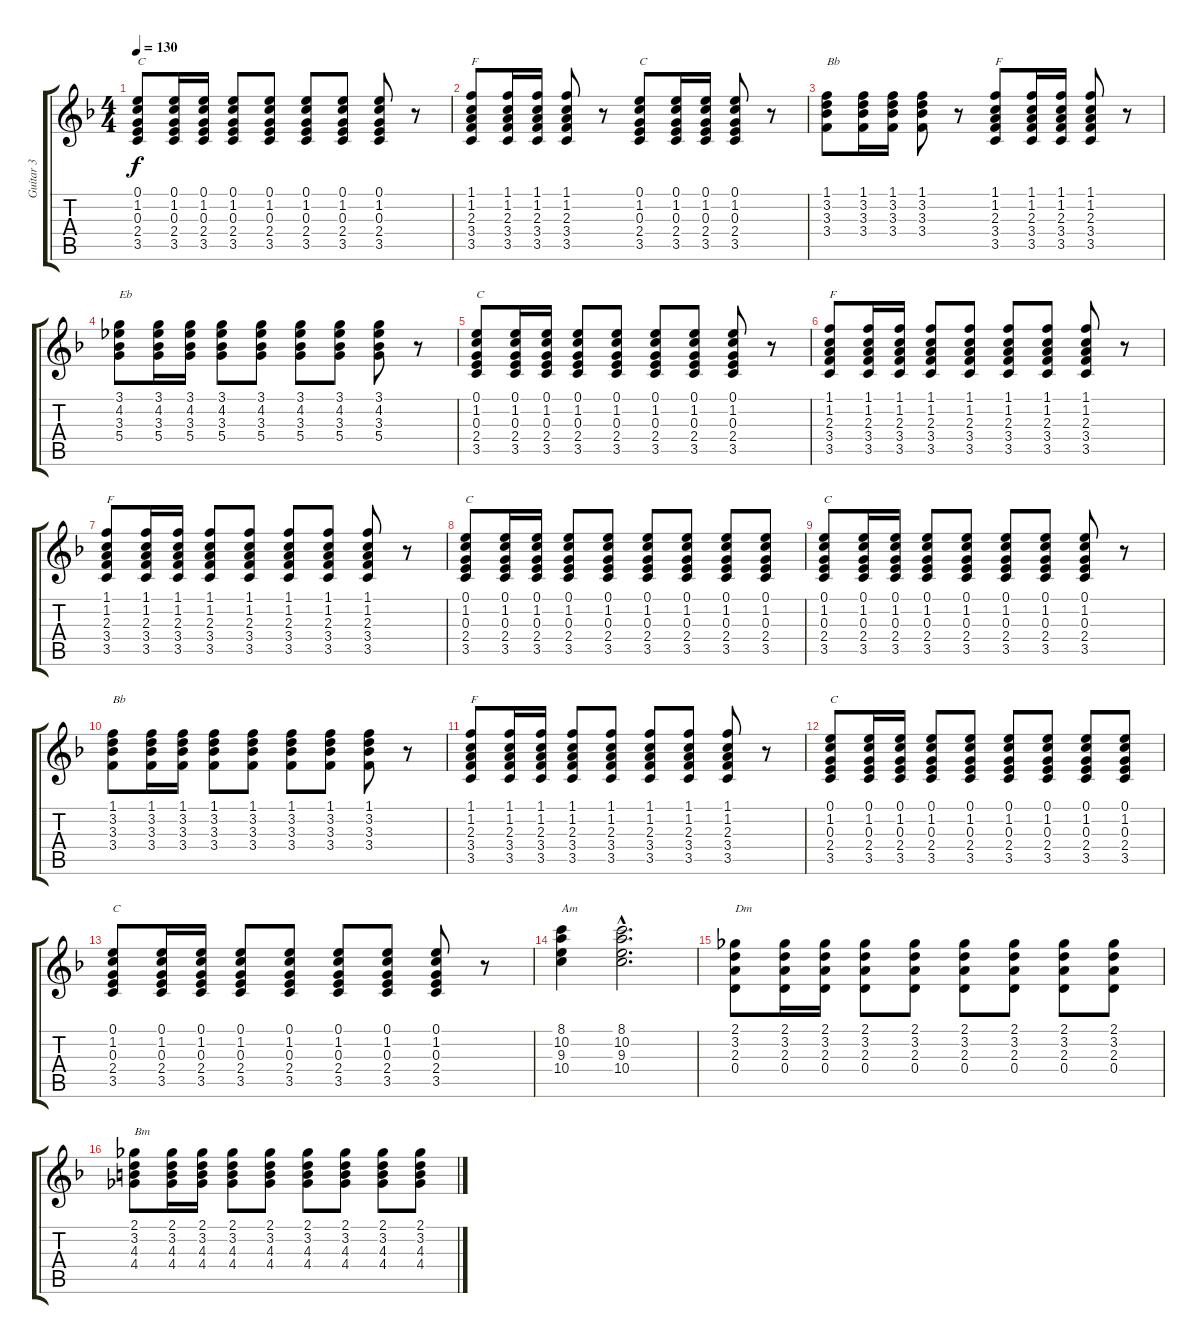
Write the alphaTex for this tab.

\track ("Guitar 3" "Guitar 3") {instrument electricguitarclean}
\staff {score tabs}
\tuning (E4 B3 G3 D3 A2 E2) {hide}
\ts (4 4)
\tempo 130
\clef g2
\ks f
(0.1 1.2 0.3 2.4 3.5).8{txt "C" dy f} (0.1 1.2 0.3 2.4 3.5).16 (0.1 1.2 0.3 2.4 3.5).16 (0.1 1.2 0.3 2.4 3.5).8 (0.1 1.2 0.3 2.4 3.5).8 (0.1 1.2 0.3 2.4 3.5).8 (0.1 1.2 0.3 2.4 3.5).8 (0.1 1.2 0.3 2.4 3.5).8 r.8 |
(1.1 1.2 2.3 3.4 3.5).8{txt "F"} (1.1 1.2 2.3 3.4 3.5).16 (1.1 1.2 2.3 3.4 3.5).16 (1.1 1.2 2.3 3.4 3.5).8 r.8 (0.1 1.2 0.3 2.4 3.5).8{txt "C"} (0.1 1.2 0.3 2.4 3.5).16 (0.1 1.2 0.3 2.4 3.5).16 (0.1 1.2 0.3 2.4 3.5).8 r.8 |
(1.1 3.2 3.3 3.4).8{txt "Bb"} (1.1 3.2 3.3 3.4).16 (1.1 3.2 3.3 3.4).16 (1.1 3.2 3.3 3.4).8 r.8 (1.1 1.2 2.3 3.4 3.5).8{txt "F"} (1.1 1.2 2.3 3.4 3.5).16 (1.1 1.2 2.3 3.4 3.5).16 (1.1 1.2 2.3 3.4 3.5).8 r.8 |
(3.1 4.2 3.3 5.4).8{txt "Eb"} (3.1 4.2 3.3 5.4).16 (3.1 4.2 3.3 5.4).16 (3.1 4.2 3.3 5.4).8 (3.1 4.2 3.3 5.4).8 (3.1 4.2 3.3 5.4).8 (3.1 4.2 3.3 5.4).8 (3.1 4.2 3.3 5.4).8 r.8 |
(0.1 1.2 0.3 2.4 3.5).8{txt "C"} (0.1 1.2 0.3 2.4 3.5).16 (0.1 1.2 0.3 2.4 3.5).16 (0.1 1.2 0.3 2.4 3.5).8 (0.1 1.2 0.3 2.4 3.5).8 (0.1 1.2 0.3 2.4 3.5).8 (0.1 1.2 0.3 2.4 3.5).8 (0.1 1.2 0.3 2.4 3.5).8 r.8 |
(1.1 1.2 2.3 3.4 3.5).8{txt "F"} (1.1 1.2 2.3 3.4 3.5).16 (1.1 1.2 2.3 3.4 3.5).16 (1.1 1.2 2.3 3.4 3.5).8 (1.1 1.2 2.3 3.4 3.5).8 (1.1 1.2 2.3 3.4 3.5).8 (1.1 1.2 2.3 3.4 3.5).8 (1.1 1.2 2.3 3.4 3.5).8 r.8 |
(1.1 1.2 2.3 3.4 3.5).8{txt "F"} (1.1 1.2 2.3 3.4 3.5).16 (1.1 1.2 2.3 3.4 3.5).16 (1.1 1.2 2.3 3.4 3.5).8 (1.1 1.2 2.3 3.4 3.5).8 (1.1 1.2 2.3 3.4 3.5).8 (1.1 1.2 2.3 3.4 3.5).8 (1.1 1.2 2.3 3.4 3.5).8 r.8 |
(0.1 1.2 0.3 2.4 3.5).8{txt "C"} (0.1 1.2 0.3 2.4 3.5).16 (0.1 1.2 0.3 2.4 3.5).16 (0.1 1.2 0.3 2.4 3.5).8 (0.1 1.2 0.3 2.4 3.5).8 (0.1 1.2 0.3 2.4 3.5).8 (0.1 1.2 0.3 2.4 3.5).8 (0.1 1.2 0.3 2.4 3.5).8 (0.1 1.2 0.3 2.4 3.5).8 |
(0.1 1.2 0.3 2.4 3.5).8{txt "C"} (0.1 1.2 0.3 2.4 3.5).16 (0.1 1.2 0.3 2.4 3.5).16 (0.1 1.2 0.3 2.4 3.5).8 (0.1 1.2 0.3 2.4 3.5).8 (0.1 1.2 0.3 2.4 3.5).8 (0.1 1.2 0.3 2.4 3.5).8 (0.1 1.2 0.3 2.4 3.5).8 r.8 |
(1.1 3.2 3.3 3.4).8{txt "Bb"} (1.1 3.2 3.3 3.4).16 (1.1 3.2 3.3 3.4).16 (1.1 3.2 3.3 3.4).8 (1.1 3.2 3.3 3.4).8 (1.1 3.2 3.3 3.4).8 (1.1 3.2 3.3 3.4).8 (1.1 3.2 3.3 3.4).8 r.8 |
(1.1 1.2 2.3 3.4 3.5).8{txt "F"} (1.1 1.2 2.3 3.4 3.5).16 (1.1 1.2 2.3 3.4 3.5).16 (1.1 1.2 2.3 3.4 3.5).8 (1.1 1.2 2.3 3.4 3.5).8 (1.1 1.2 2.3 3.4 3.5).8 (1.1 1.2 2.3 3.4 3.5).8 (1.1 1.2 2.3 3.4 3.5).8 r.8 |
(0.1 1.2 0.3 2.4 3.5).8{txt "C"} (0.1 1.2 0.3 2.4 3.5).16 (0.1 1.2 0.3 2.4 3.5).16 (0.1 1.2 0.3 2.4 3.5).8 (0.1 1.2 0.3 2.4 3.5).8 (0.1 1.2 0.3 2.4 3.5).8 (0.1 1.2 0.3 2.4 3.5).8 (0.1 1.2 0.3 2.4 3.5).8 (0.1 1.2 0.3 2.4 3.5).8 |
(0.1 1.2 0.3 2.4 3.5).8{txt "C"} (0.1 1.2 0.3 2.4 3.5).16 (0.1 1.2 0.3 2.4 3.5).16 (0.1 1.2 0.3 2.4 3.5).8 (0.1 1.2 0.3 2.4 3.5).8 (0.1 1.2 0.3 2.4 3.5).8 (0.1 1.2 0.3 2.4 3.5).8 (0.1 1.2 0.3 2.4 3.5).8 r.8 |
(8.1 10.2 9.3 10.4).4{txt "Am"} (8.1{hac} 10.2{hac} 9.3{hac} 10.4{hac}).2{d} |
(2.1 3.2 2.3 0.4).8{txt "Dm"} (2.1 3.2 2.3 0.4).16 (2.1 3.2 2.3 0.4).16 (2.1 3.2 2.3 0.4).8 (2.1 3.2 2.3 0.4).8 (2.1 3.2 2.3 0.4).8 (2.1 3.2 2.3 0.4).8 (2.1 3.2 2.3 0.4).8 (2.1 3.2 2.3 0.4).8 |
(2.1 3.2 4.3 4.4).8{txt "Bm"} (2.1 3.2 4.3 4.4).16 (2.1 3.2 4.3 4.4).16 (2.1 3.2 4.3 4.4).8 (2.1 3.2 4.3 4.4).8 (2.1 3.2 4.3 4.4).8 (2.1 3.2 4.3 4.4).8 (2.1 3.2 4.3 4.4).8 (2.1 3.2 4.3 4.4).8
